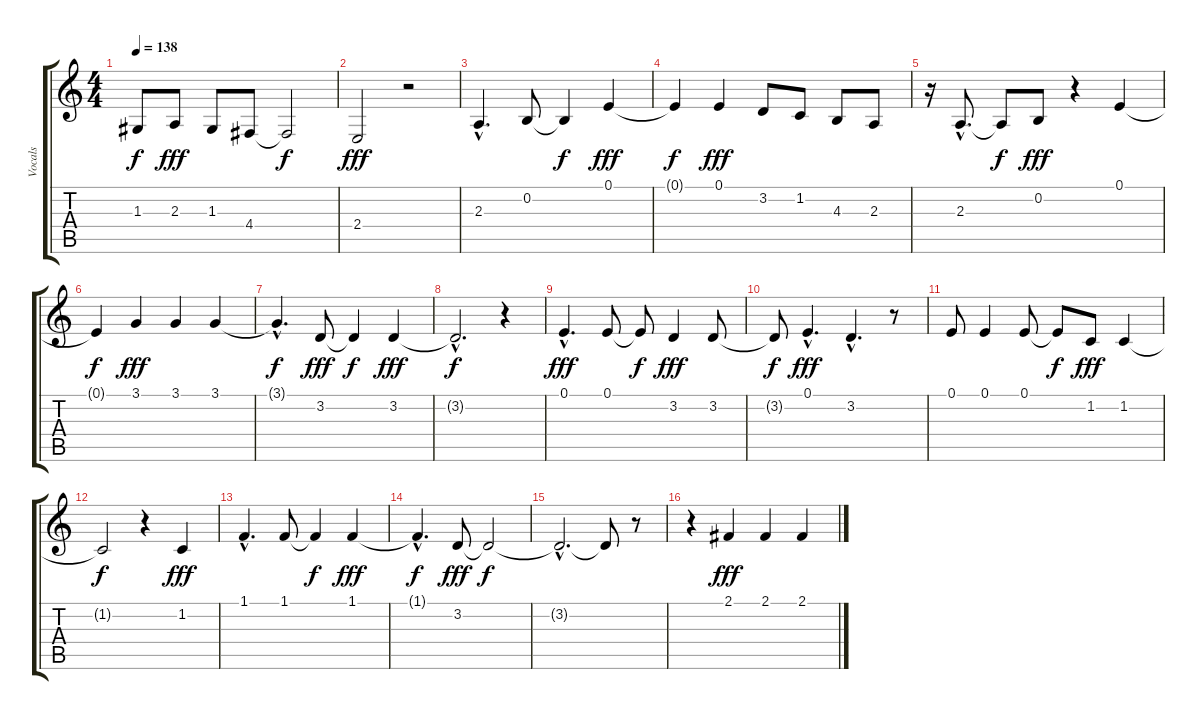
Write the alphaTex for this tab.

\track ("Vocals" "Vocals") {instrument lead6voice}
\staff {score tabs}
\tuning (E4 B3 G3 D3 A2 E2) {hide}
\ts (4 4)
\tempo 138
\clef g2
\ks c
1.3{t}.8{dy f} 2.3.8{dy fff} 1.3.8 4.4.8 4.4{t}.2{dy f} |
2.4.2{dy fff} r.2 |
2.3{hac}.4{d} 0.2.8 0.2{t}.4{dy f} 0.1.4{dy fff} |
0.1{t}.4{dy f} 0.1.4{dy fff} 3.2.8 1.2.8 4.3.8 2.3.8 |
r.16 2.3{hac}.8{d} 2.3{t}.8{dy f} 0.2.8{dy fff} r.4 0.1.4 |
0.1{t}.4{dy f} 3.1.4{dy fff} 3.1.4 3.1.4 |
3.1{hac t}.4{d dy f} 3.2.8{dy fff} 3.2{t}.4{dy f} 3.2.4{dy fff} |
3.2{hac t}.2{d dy f} r.4 |
0.1{hac}.4{d dy fff} 0.1.8 0.1{t}.8{dy f} 3.2.4{dy fff} 3.2.8 |
3.2{t}.8{dy f} 0.1{hac}.4{d dy fff} 3.2{hac}.4{d} r.8 |
0.1.8 0.1.4 0.1.8 0.1{t}.8{dy f} 1.2.8{dy fff} 1.2.4 |
1.2{t}.2{dy f} r.4 1.2.4{dy fff} |
1.1{hac}.4{d} 1.1.8 1.1{t}.4{dy f} 1.1.4{dy fff} |
1.1{hac t}.4{d dy f} 3.2.8{dy fff} 3.2{t}.2{dy f} |
3.2{hac t}.2{d} 3.2{t}.8 r.8 |
r.4 2.1.4{dy fff} 2.1.4 2.1.4
